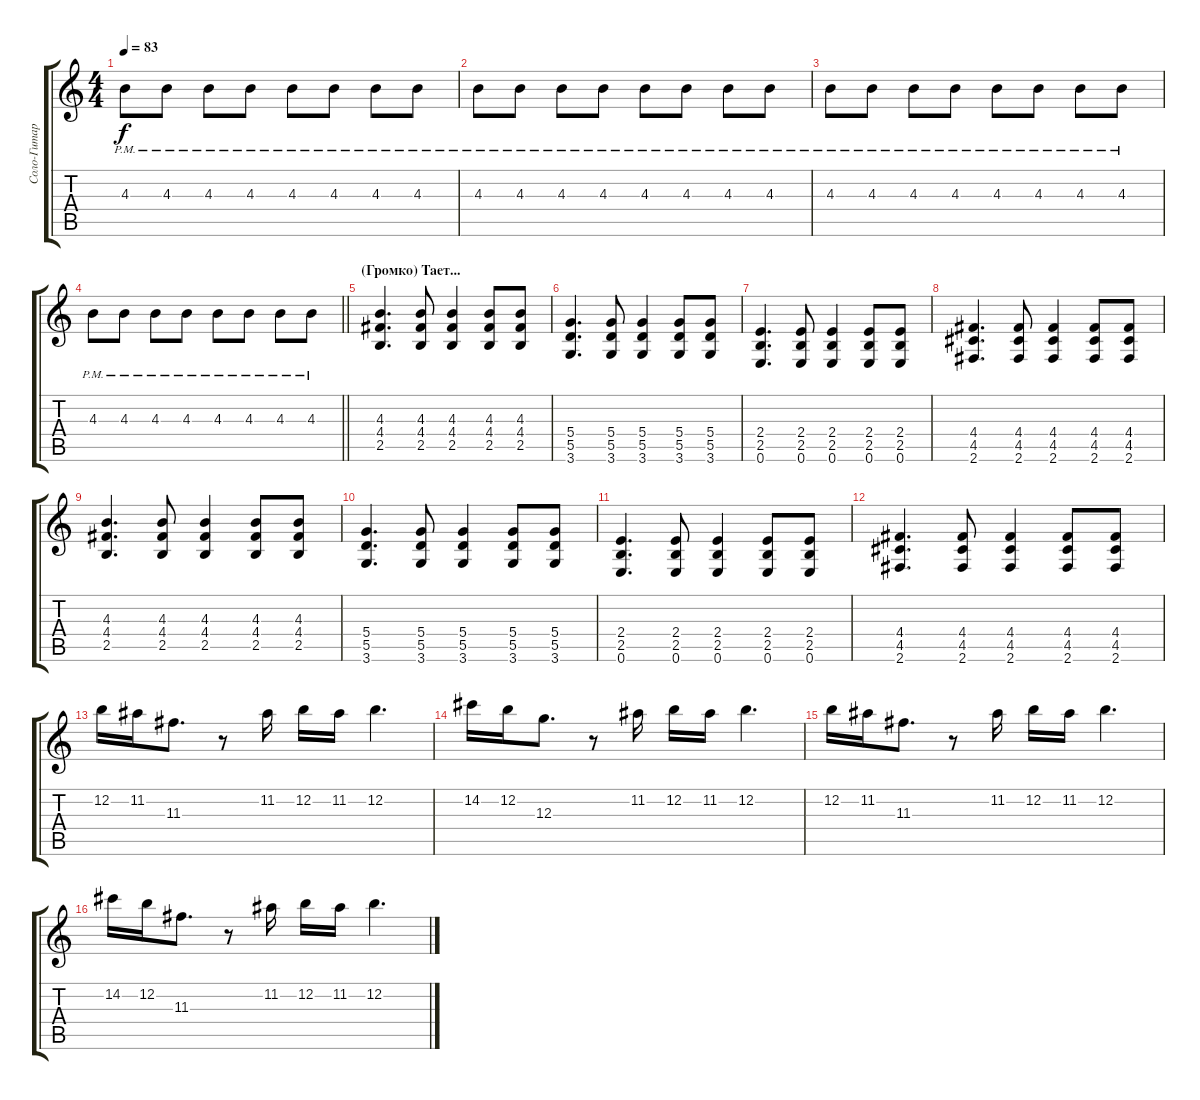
\track ("Соло-Гитарко (BPEED)" "Соло-Гитар") {instrument overdrivenguitar}
\staff {score tabs}
\tuning (E4 B3 G3 D3 A2 E2) {hide}
\ts (4 4)
\tempo 83
\clef g2
\ks c
4.3{pm}.8{dy f} 4.3{pm}.8 4.3{pm}.8 4.3{pm}.8 4.3{pm}.8 4.3{pm}.8 4.3{pm}.8 4.3{pm}.8 |
4.3{pm}.8 4.3{pm}.8 4.3{pm}.8 4.3{pm}.8 4.3{pm}.8 4.3{pm}.8 4.3{pm}.8 4.3{pm}.8 |
4.3{pm}.8 4.3{pm}.8 4.3{pm}.8 4.3{pm}.8 4.3{pm}.8 4.3{pm}.8 4.3{pm}.8 4.3{pm}.8 |
\barLineRight lightlight
4.3{pm}.8 4.3{pm}.8 4.3{pm}.8 4.3{pm}.8 4.3{pm}.8 4.3{pm}.8 4.3{pm}.8 4.3{pm}.8 |
\section ("" "(Громко) Тает...")
(4.3 4.4 2.5).4{d} (4.3 4.4 2.5).8 (4.3 4.4 2.5).4 (4.3 4.4 2.5).8 (4.3 4.4 2.5).8 |
(5.4 5.5 3.6).4{d} (5.4 5.5 3.6).8 (5.4 5.5 3.6).4 (5.4 5.5 3.6).8 (5.4 5.5 3.6).8 |
(2.4 2.5 0.6).4{d} (2.4 2.5 0.6).8 (2.4 2.5 0.6).4 (2.4 2.5 0.6).8 (2.4 2.5 0.6).8 |
(4.4 4.5 2.6).4{d} (4.4 4.5 2.6).8 (4.4 4.5 2.6).4 (4.4 4.5 2.6).8 (4.4 4.5 2.6).8 |
(4.3 4.4 2.5).4{d} (4.3 4.4 2.5).8 (4.3 4.4 2.5).4 (4.3 4.4 2.5).8 (4.3 4.4 2.5).8 |
(5.4 5.5 3.6).4{d} (5.4 5.5 3.6).8 (5.4 5.5 3.6).4 (5.4 5.5 3.6).8 (5.4 5.5 3.6).8 |
(2.4 2.5 0.6).4{d} (2.4 2.5 0.6).8 (2.4 2.5 0.6).4 (2.4 2.5 0.6).8 (2.4 2.5 0.6).8 |
(4.4 4.5 2.6).4{d} (4.4 4.5 2.6).8 (4.4 4.5 2.6).4 (4.4 4.5 2.6).8 (4.4 4.5 2.6).8 |
12.2.16 11.2.16 11.3.8{d} r.8 11.2.16 12.2.16 11.2.16 12.2.4{d} |
14.2.16 12.2.16 12.3.8{d} r.8 11.2.16 12.2.16 11.2.16 12.2.4{d} |
12.2.16 11.2.16 11.3.8{d} r.8 11.2.16 12.2.16 11.2.16 12.2.4{d} |
14.2.16 12.2.16 11.3.8{d} r.8 11.2.16 12.2.16 11.2.16 12.2.4{d}
